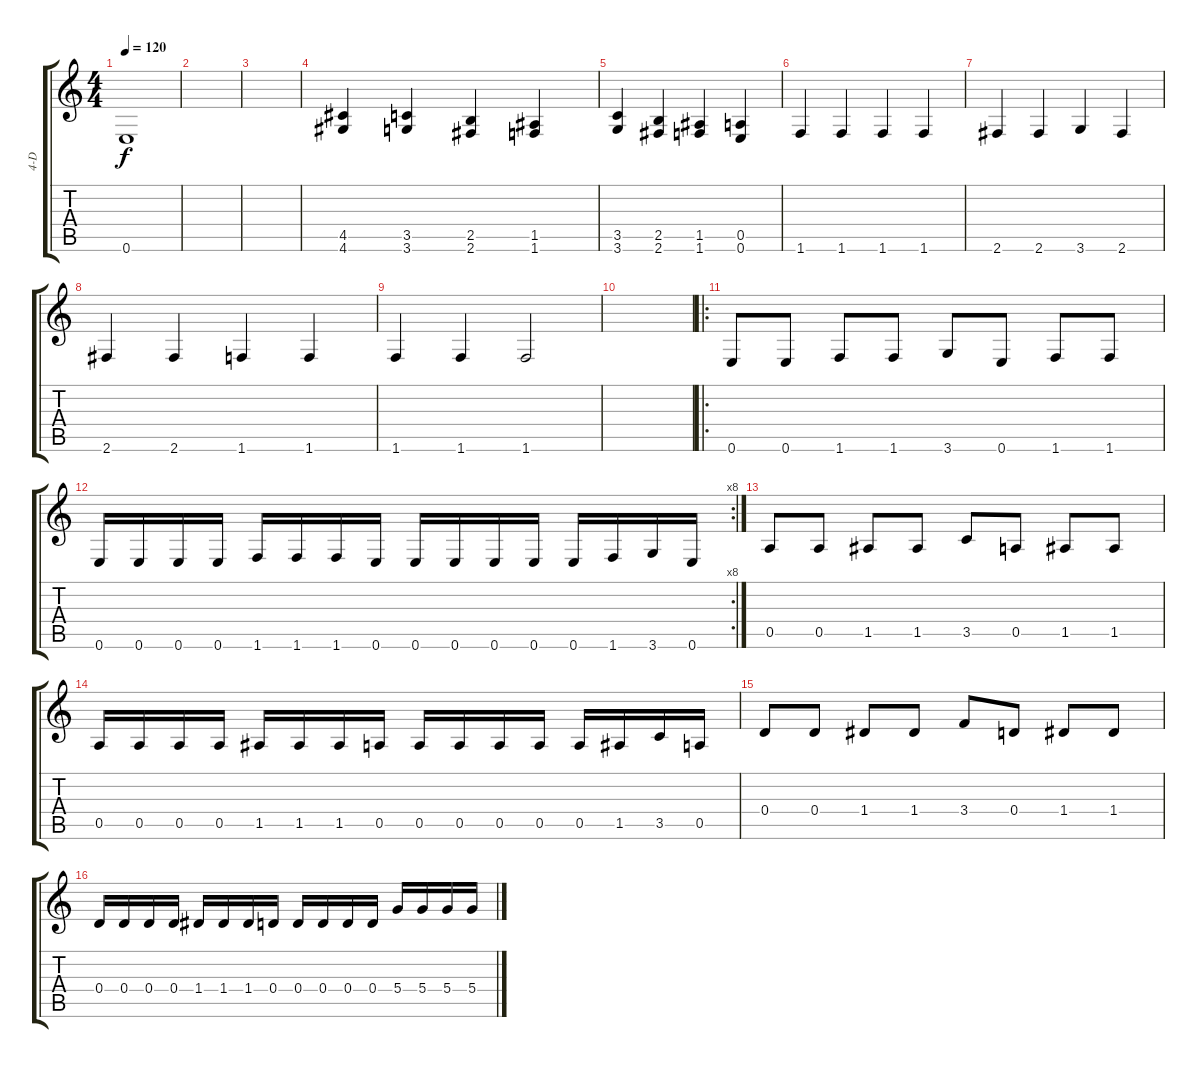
\track ("4-D" "4-D") {instrument electricbassfinger}
\staff {score tabs}
\tuning (E4 B3 G3 D3 A2 E2) {hide}
\ts (4 4)
\tempo 120
\clef g2
\ks c
0.6.1{dy f} |
|
|
(4.5 4.6).4 (3.5 3.6).4 (2.5 2.6).4 (1.5 1.6).4 |
(3.5 3.6).4 (2.5 2.6).4 (1.5 1.6).4 (0.5 0.6).4 |
1.6.4 1.6.4 1.6.4 1.6.4 |
2.6.4 2.6.4 3.6.4 2.6.4 |
2.6.4 2.6.4 1.6.4 1.6.4 |
1.6.4 1.6.4 1.6.2 |
|
\ro
0.6.8 0.6.8 1.6.8 1.6.8 3.6.8 0.6.8 1.6.8 1.6.8 |
\rc 8
0.6.16 0.6.16 0.6.16 0.6.16 1.6.16 1.6.16 1.6.16 0.6.16 0.6.16 0.6.16 0.6.16 0.6.16 0.6.16 1.6.16 3.6.16 0.6.16 |
0.5.8 0.5.8 1.5.8 1.5.8 3.5.8 0.5.8 1.5.8 1.5.8 |
0.5.16 0.5.16 0.5.16 0.5.16 1.5.16 1.5.16 1.5.16 0.5.16 0.5.16 0.5.16 0.5.16 0.5.16 0.5.16 1.5.16 3.5.16 0.5.16 |
0.4.8 0.4.8 1.4.8 1.4.8 3.4.8 0.4.8 1.4.8 1.4.8 |
0.4.16 0.4.16 0.4.16 0.4.16 1.4.16 1.4.16 1.4.16 0.4.16 0.4.16 0.4.16 0.4.16 0.4.16 5.4.16 5.4.16 5.4.16 5.4.16
